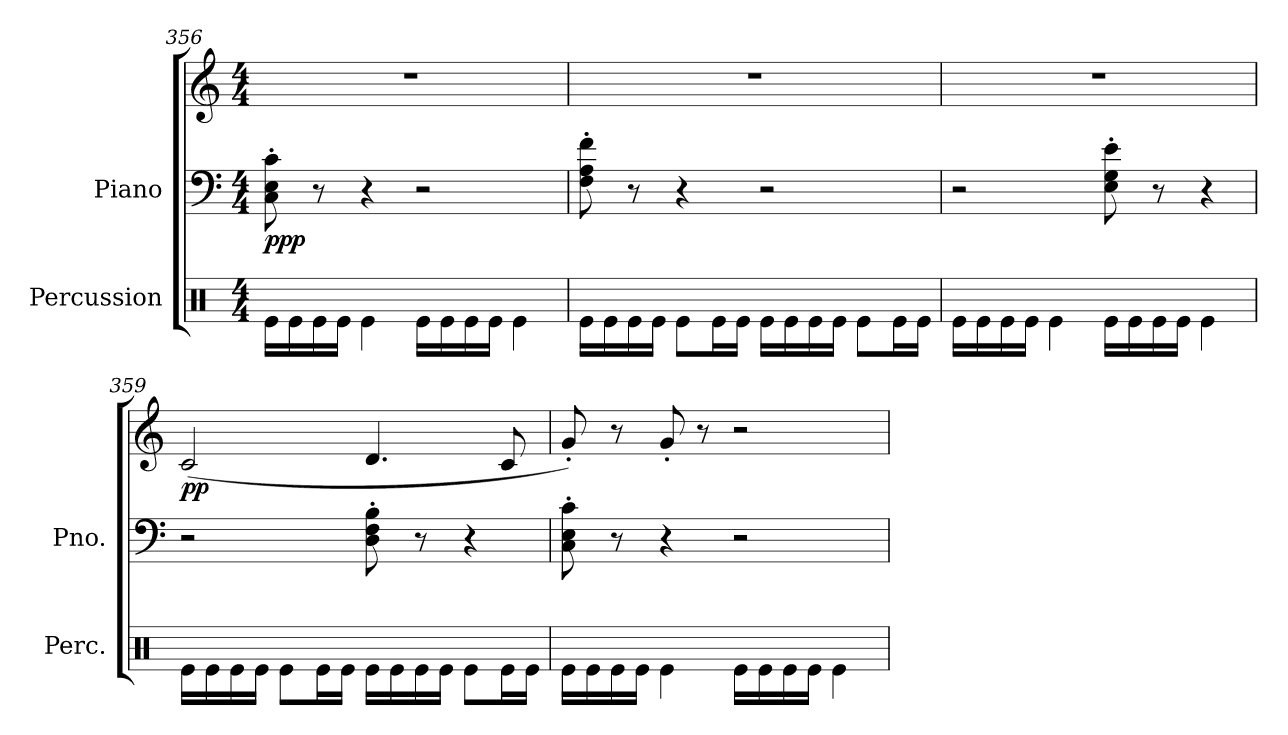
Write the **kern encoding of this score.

**kern	**kern	**kern	**dynam
*part2	*part1	*part1	*part1
*staff3	*staff2	*staff1	*staff1/2
*I"Percussion	*I"Piano	*	*
*I'Perc.	*I'Pno.	*	*
*clefX	*clefF4	*clefG2	*
*k[]	*k[]	*k[]	*
*	*C:	*C:	*
*M4/4	*M4/4	*M4/4	*
=356	=356	=356	=356
!	!	!	!LO:DY:b=2
16Re\LL	8C\' 8E\' 8c\'	1r	ppp
16Re\	.	.	.
16Re\	8r	.	.
16Re\JJ	.	.	.
4Re\	4r	.	.
16Re\LL	2r	.	.
16Re\	.	.	.
16Re\	.	.	.
16Re\JJ	.	.	.
4Re\	.	.	.
=357	=357	=357	=357
16Re\LL	8F\' 8A\' 8f\'	1r	.
16Re\	.	.	.
16Re\	8r	.	.
16Re\JJ	.	.	.
8Re\L	4r	.	.
16Re\L	.	.	.
16Re\JJ	.	.	.
16Re\LL	2r	.	.
16Re\	.	.	.
16Re\	.	.	.
16Re\JJ	.	.	.
8Re\L	.	.	.
16Re\L	.	.	.
16Re\JJ	.	.	.
=358	=358	=358	=358
16Re\LL	2r	1r	.
16Re\	.	.	.
16Re\	.	.	.
16Re\JJ	.	.	.
4Re\	.	.	.
16Re\LL	8E\' 8G\' 8e\'	.	.
16Re\	.	.	.
16Re\	8r	.	.
16Re\JJ	.	.	.
4Re\	4r	.	.
=359	=359	=359	=359
!	!	!	!LO:DY:b
16Re\LL	2r	(2c/	pp
16Re\	.	.	.
16Re\	.	.	.
16Re\JJ	.	.	.
8Re\L	.	.	.
16Re\L	.	.	.
16Re\JJ	.	.	.
16Re\LL	8D\' 8F\' 8B\'	4.d/	.
16Re\	.	.	.
16Re\	8r	.	.
16Re\JJ	.	.	.
8Re\L	4r	.	.
16Re\L	.	8c/	.
16Re\JJ	.	.	.
!!LO:LB:g=z
=360	=360	=360	=360
16Re\LL	8C\' 8E\' 8c\'	8g'/)	.
16Re\	.	.	.
16Re\	8r	8r	.
16Re\JJ	.	.	.
4Re\	4r	8g'/	.
.	.	8r	.
16Re\LL	2r	2r	.
16Re\	.	.	.
16Re\	.	.	.
16Re\JJ	.	.	.
4Re\	.	.	.
=	=	=	=
*-	*-	*-	*-
